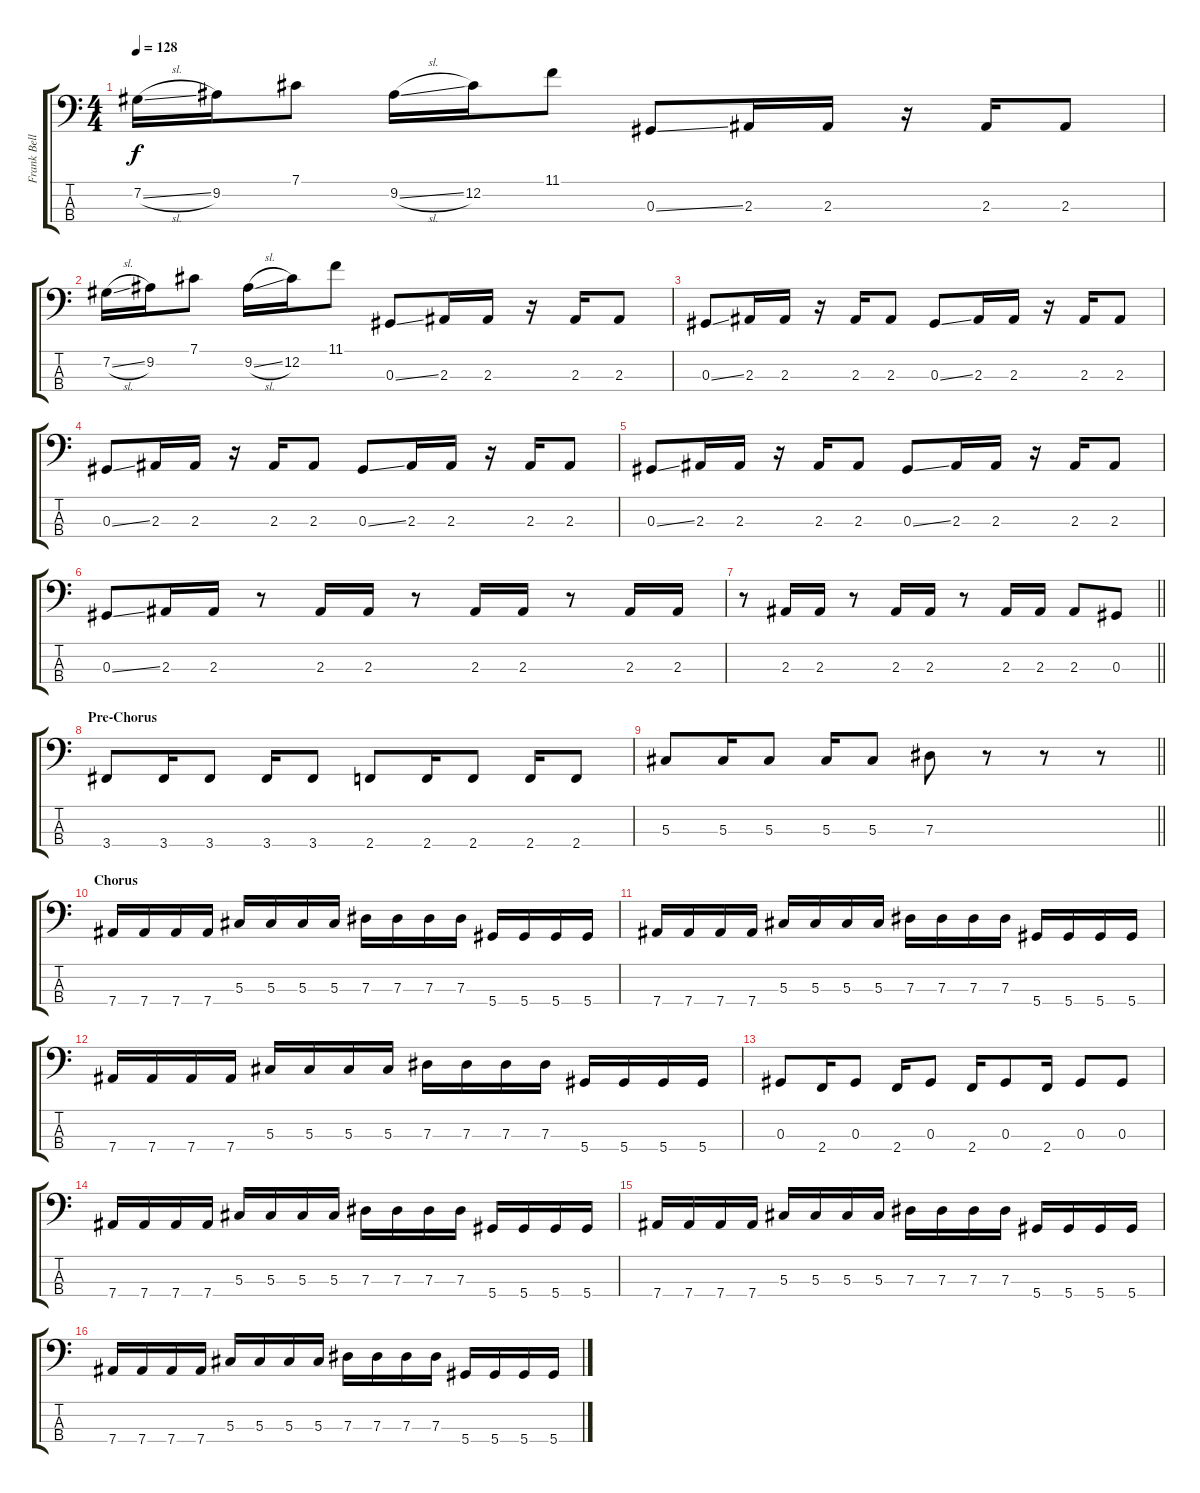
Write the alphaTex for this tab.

\track ("Frank Bello (Bass)" "Frank Bell") {instrument electricbassfinger}
\staff {score tabs}
\tuning (Gb2 Db2 Ab1 Eb1) {hide}
\ts (4 4)
\tempo 128
\clef f4
\ks c
7.2{sl}.16{dy f} 9.2.16 7.1.8 9.2{sl}.16 12.2.16 11.1.8 0.3{ss}.8 2.3.16 2.3.16 r.16 2.3.16 2.3.8 |
7.2{sl}.16 9.2.16 7.1.8 9.2{sl}.16 12.2.16 11.1.8 0.3{ss}.8 2.3.16 2.3.16 r.16 2.3.16 2.3.8 |
0.3{ss}.8{instrument electricbassfinger} 2.3.16 2.3.16 r.16 2.3.16 2.3.8 0.3{ss}.8 2.3.16 2.3.16 r.16 2.3.16 2.3.8 |
0.3{ss}.8 2.3.16 2.3.16 r.16 2.3.16 2.3.8 0.3{ss}.8 2.3.16 2.3.16 r.16 2.3.16 2.3.8 |
0.3{ss}.8 2.3.16 2.3.16 r.16 2.3.16 2.3.8 0.3{ss}.8 2.3.16 2.3.16 r.16 2.3.16 2.3.8 |
0.3{ss}.8 2.3.16 2.3.16 r.8 2.3.16 2.3.16 r.8 2.3.16 2.3.16 r.8 2.3.16 2.3.16 |
\barLineRight lightlight
r.8 2.3.16 2.3.16 r.8 2.3.16 2.3.16 r.8 2.3.16 2.3.16 2.3.8 0.3.8 |
\section ("" "Pre-Chorus")
3.4.8 3.4.16 3.4.8 3.4.16 3.4.8 2.4.8 2.4.16 2.4.8 2.4.16 2.4.8 |
\barLineRight lightlight
5.3.8 5.3.16 5.3.8 5.3.16 5.3.8 7.3.8 r.8 r.8 r.8 |
\section ("" "Chorus")
7.4.16{instrument electricbasspick} 7.4.16 7.4.16 7.4.16 5.3.16 5.3.16 5.3.16 5.3.16 7.3.16 7.3.16 7.3.16 7.3.16 5.4.16 5.4.16 5.4.16 5.4.16 |
7.4.16 7.4.16 7.4.16 7.4.16 5.3.16 5.3.16 5.3.16 5.3.16 7.3.16 7.3.16 7.3.16 7.3.16 5.4.16 5.4.16 5.4.16 5.4.16 |
7.4.16 7.4.16 7.4.16 7.4.16 5.3.16 5.3.16 5.3.16 5.3.16 7.3.16 7.3.16 7.3.16 7.3.16 5.4.16 5.4.16 5.4.16 5.4.16 |
0.3.8 2.4.16 0.3.8 2.4.16 0.3.8 2.4.16 0.3.8 2.4.16 0.3.8 0.3.8 |
7.4.16 7.4.16 7.4.16 7.4.16 5.3.16 5.3.16 5.3.16 5.3.16 7.3.16 7.3.16 7.3.16 7.3.16 5.4.16 5.4.16 5.4.16 5.4.16 |
7.4.16 7.4.16 7.4.16 7.4.16 5.3.16 5.3.16 5.3.16 5.3.16 7.3.16 7.3.16 7.3.16 7.3.16 5.4.16 5.4.16 5.4.16 5.4.16 |
7.4.16 7.4.16 7.4.16 7.4.16 5.3.16 5.3.16 5.3.16 5.3.16 7.3.16 7.3.16 7.3.16 7.3.16 5.4.16 5.4.16 5.4.16 5.4.16
